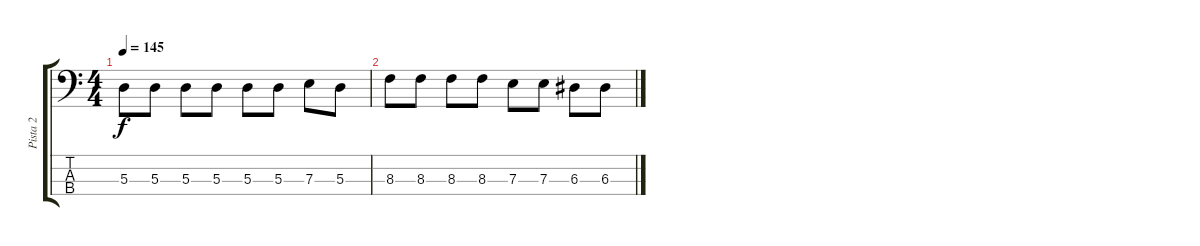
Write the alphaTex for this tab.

\track ("Pista 2" "Pista 2") {instrument electricbassfinger}
\staff {score tabs}
\tuning (G2 D2 A1 E1) {hide}
\ts (4 4)
\tempo 145
\clef f4
\ks c
5.3.8{dy f} 5.3.8 5.3.8 5.3.8 5.3.8 5.3.8 7.3.8 5.3.8 |
8.3.8 8.3.8 8.3.8 8.3.8 7.3.8 7.3.8 6.3.8 6.3.8
